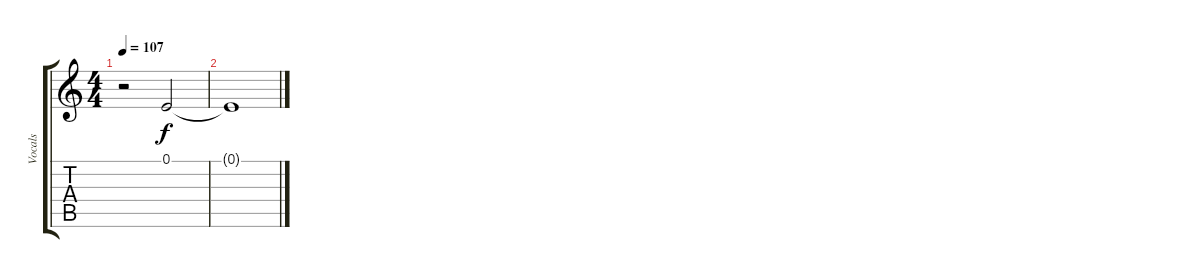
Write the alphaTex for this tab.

\track ("Vocals" "Vocals") {instrument flute}
\staff {score tabs}
\tuning (E4 B3 G3 D3 A2 E2) {hide}
\ts (4 4)
\tempo 107
\clef g2
\ks c
r.2{dy f} 0.1.2 |
0.1{t}.1
